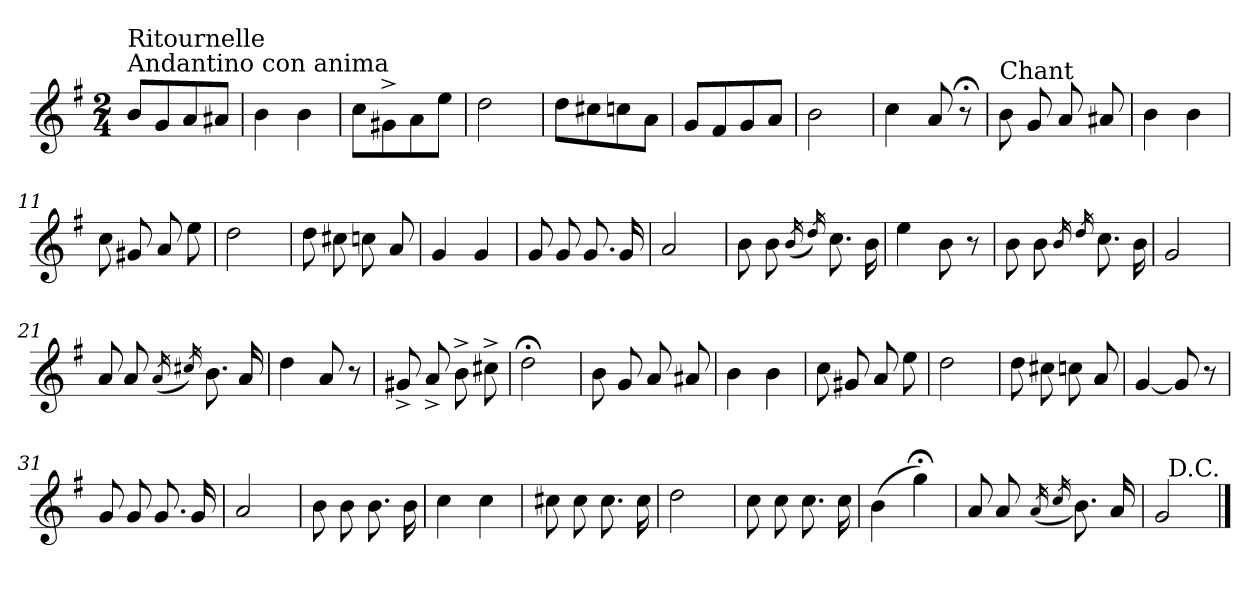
**kern
*part1
*staff1
*clefG2
*k[f#]
*G:
*M2/4
=1
!LO:TX:a:t=Andantino con anima
!LO:TX:a:t=Ritournelle
8b/L
8g/
8a/
8a#X/J
=2
4b\
4b\
=3
8cc\L
8g#X^>\
8a\
8ee\J
=4
2dd\
=5
8dd\L
8cc#X\
8ccn\
8a\J
=6
8g/L
8f#/
8g/
8a/J
=7
2b\
=8
4cc\
8a/
8r;<
!!LO:LB:g=z
=9
!LO:TX:a:t=Chant
8b\
8g/
8a/
8a#X/
=10
4b\
4b\
=11
8cc\
8g#X/
8a/
8ee\
=12
2dd\
=13
8dd\
8cc#X\
8ccn\
8a/
=14
4g/
4g/
=15
8g/
8g/
8.g/
16g/
=16
2a/
=17
8b\
8b\
(<16qb/
16qdd/)
8.cc\
16b\
!!LO:LB:g=z
=18
4ee\
8b\
8r
=19
8b\
8b\
16qb/
16qdd/
8.cc\
16b\
=20
2g/
=21
8a/
8a/
(<16qa/
16qcc#X/)
8.b\
16a/
=22
4dd\
8a/
8r
=23
8g#X^</
8a^</
8b^>\
8cc#X^>\
=24
2dd;<\
=25
8b\
8g/
8a/
8a#X/
=26
4b\
4b\
!!LO:LB:g=z
=27
8cc\
8g#X/
8a/
8ee\
=28
2dd\
=29
8dd\
8cc#X\
8ccn\
8a/
=30
[4g/
8g/]
8r
=31
8g/
8g/
8.g/
16g/
=32
2a/
=33
8b\
8b\
8.b\
16b\
=34
4cc\
4cc\
=35
8cc#X\
8cc#\
8.cc#\
16cc#\
!!LO:LB:g=z
=36
2dd\
=37
8cc\
8cc\
8.cc\
16cc\
=38
(>4b\
4gg;<\)
=39
8a/
8a/
(<16qa/
16qcc/
8.b\)
16a/
=40
2g/
!LO:TX:a:t=D.C.
==
*-
